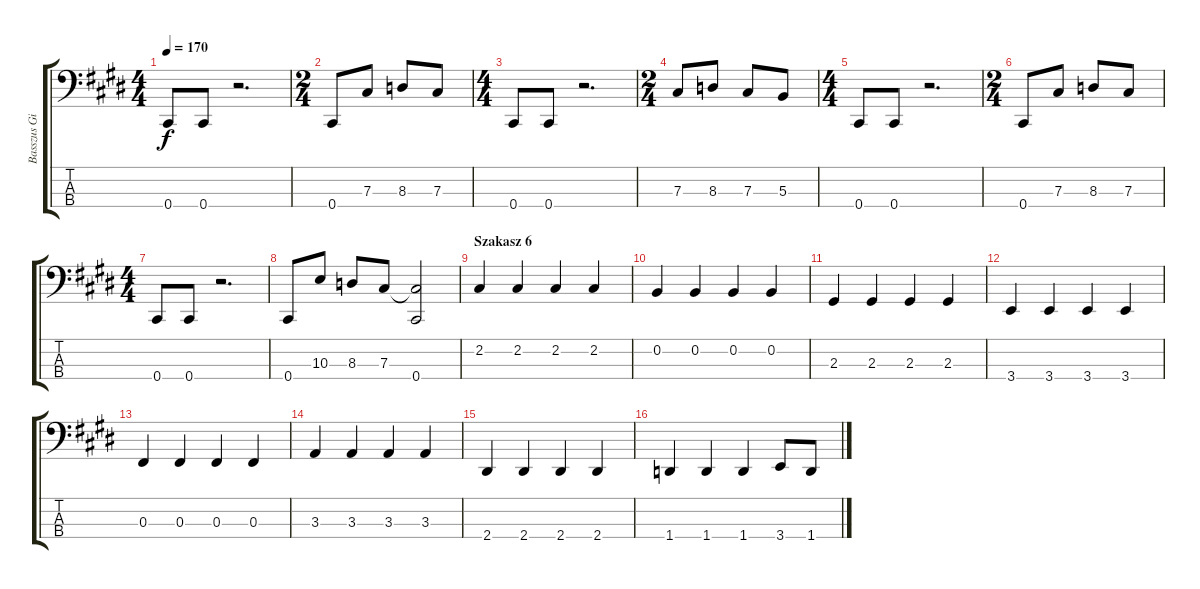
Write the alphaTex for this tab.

\track ("Basszus Gitár" "Basszus Gi") {instrument electricbassfinger}
\staff {score tabs}
\tuning (E2 B1 Gb1 Db1) {hide}
\ts (4 4)
\tempo 170
\clef f4
\ks c#minor
0.4.8{dy f} 0.4.8 r.2{d} |
\ts (2 4)
0.4.8 7.3.8 8.3.8 7.3.8 |
\ts (4 4)
0.4.8 0.4.8 r.2{d} |
\ts (2 4)
7.3.8 8.3.8 7.3.8 5.3.8 |
\ts (4 4)
0.4.8 0.4.8 r.2{d} |
\ts (2 4)
0.4.8 7.3.8 8.3.8 7.3.8 |
\ts (4 4)
0.4.8 0.4.8 r.2{d} |
0.4.8 10.3.8 8.3.8 7.3.8 (7.3{t} 0.4).2 |
\section ("" "Szakasz 6")
2.2.4 2.2.4 2.2.4 2.2.4 |
0.2.4 0.2.4 0.2.4 0.2.4 |
2.3.4 2.3.4 2.3.4 2.3.4 |
3.4.4 3.4.4 3.4.4 3.4.4 |
0.3.4 0.3.4 0.3.4 0.3.4 |
3.3.4 3.3.4 3.3.4 3.3.4 |
2.4.4 2.4.4 2.4.4 2.4.4 |
1.4.4 1.4.4 1.4.4 3.4.8 1.4.8
